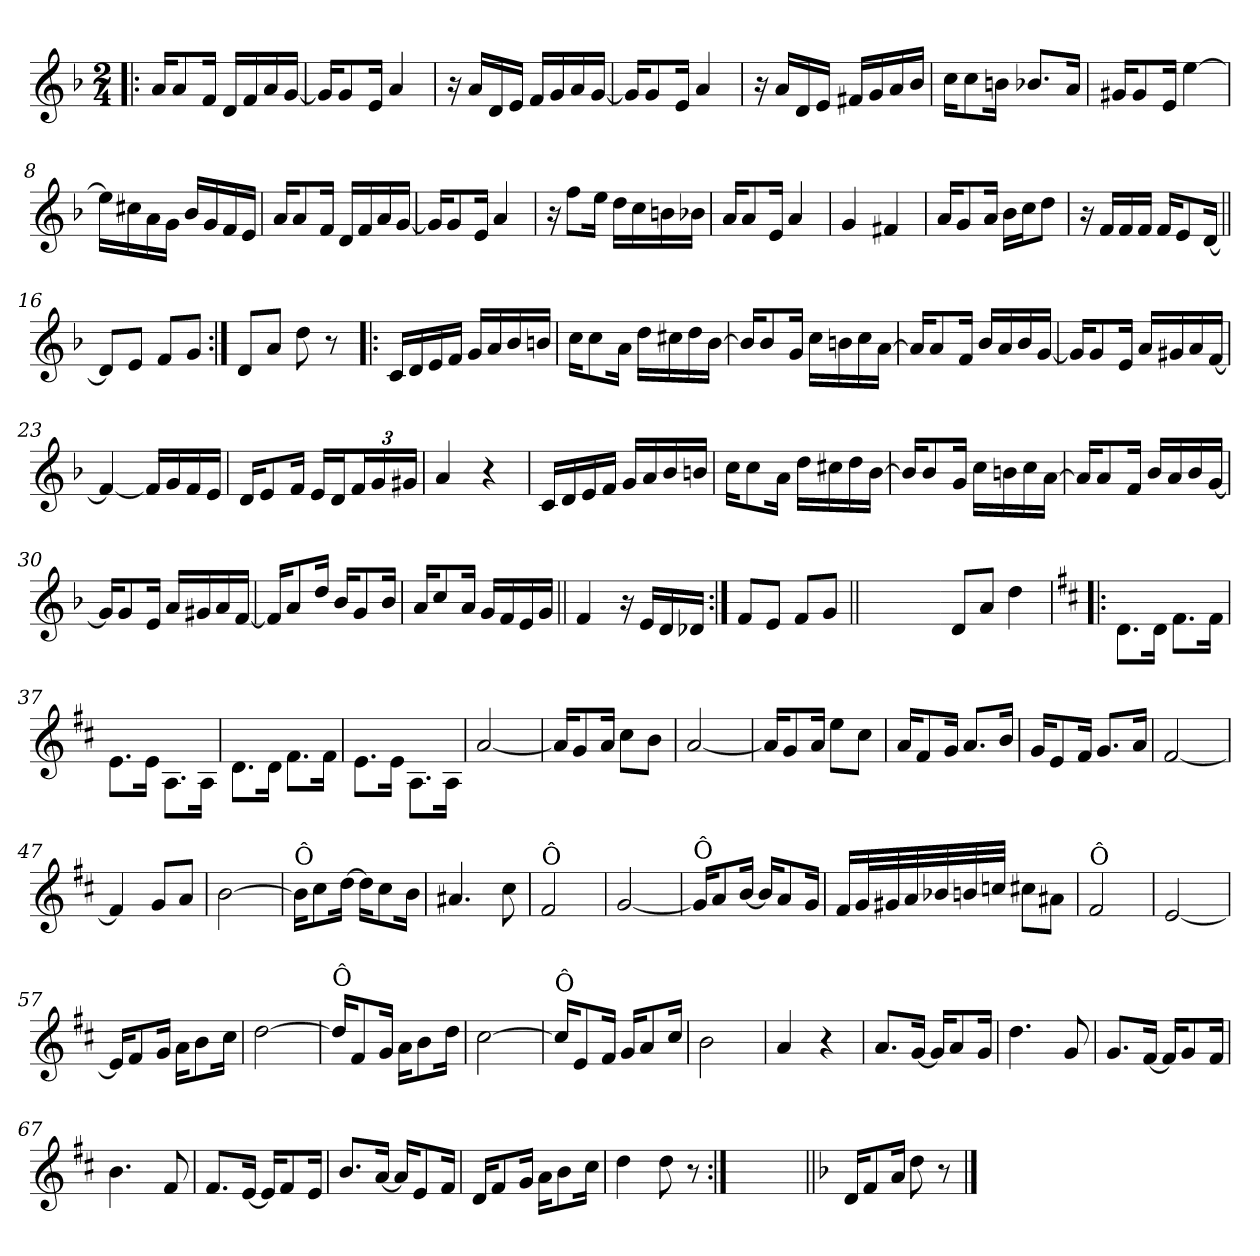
**kern
*part1
*staff1
*clefG2
*k[b-]
*F:
*M2/4
=1!|:
16a/KL
8a/
16f/Jk
16d/LL
16f/
16a/
[16g/JJ
=2
16g/KL]
8g/
16e/Jk
4a/
=3
16r
16a/LL
16d/
16e/JJ
16f/LL
16g/
16a/
[16g/JJ
=4
16g/KL]
8g/
16e/Jk
4a/
!!LO:LB:g=z
=5
16r
16a/LL
16d/
16e/JJ
16f#X/LL
16g/
16a/
16b-/JJ
=6
16cc\KL
8cc\
16bn\Jk
8.b-X/L
16a/Jk
=7
16g#X/KL
8g#/
16e/Jk
[4ee\
=8
16ee\LL]
16cc#X\
16a\
16g\JJ
16b-/LL
16g/
16f/
16e/JJ
!!LO:LB:g=z
=9
16a/KL
8a/
16f/Jk
16d/LL
16f/
16a/
[16g/JJ
=10
16g/KL]
8g/
16e/Jk
4a/
=11
16r
8ff\L
16ee\Jk
16dd\LL
16cc\
16bn\
16b-X\JJ
=12
16a/KL
8a/
16e/Jk
4a/
!!LO:LB:g=z
=13
4g/
4f#X/
=14
16a/KL
8g/
16a/Jk
16b-\LL
16cc\J
8dd\J
=15
16r
16f/LL
16f/
16f/JJ
16f/KL
8e/
[16d/Jk
=16||
8d/L]
8e/J
8f/L
8g/J
!!LO:LB:g=z
=17:|!
8d/L
8a/J
8dd\
8r
=18!|:
16c/LL
16d/
16e/
16f/JJ
16g/LL
16a/
16b-/
16bn/JJ
=19
16cc\KL
8cc\
16a\Jk
16dd\LL
16cc#X\
16dd\
[16b-\JJ
=20
16b-/KL]
8b-/
16g/Jk
16cc\LL
16bn\
16cc\
[16a\JJ
!!LO:LB:g=z
=21
16a/KL]
8a/
16f/Jk
16b-/LL
16a/
16b-/
[16g/JJ
=22
16g/KL]
8g/
16e/Jk
16a/LL
16g#X/
16a/
[16f/JJ
=23
4f/_
16f/LL]
16g/
16f/
16e/JJ
=24
16d/KL
8e/
16f/Jk
16e/LL
16d/J
24f/L
24g/
24g#X/JJ
!!LO:LB:g=z
=25
4a/
4r
=26
16c/LL
16d/
16e/
16f/JJ
16g/LL
16a/
16b-/
16bn/JJ
=27
16cc\KL
8cc\
16a\Jk
16dd\LL
16cc#X\
16dd\
[16b-\JJ
=28
16b-/KL]
8b-/
16g/Jk
16cc\LL
16bn\
16cc\
[16a\JJ
!!LO:LB:g=z
=29
16a/KL]
8a/
16f/Jk
16b-/LL
16a/
16b-/
[16g/JJ
=30
16g/KL]
8g/
16e/Jk
16a/LL
16g#X/
16a/
[16f/JJ
=31
16f/KL]
8a/
16dd/Jk
16b-/KL
8g/
16b-/Jk
=32
16a/KL
8cc/
16a/Jk
16g/LL
16f/
16e/
16g/JJ
!!LO:LB:g=z
=33||
4f/
16r
16e/LL
16d/
16d-X/JJ
=34:|!
8f/L
8e/J
8f/L
8g/J
=34X1||
*stria0
2ryy
!!LO:PB:g=z
=35-
*stria5
8d/L
8a/J
4dd\
=36!|:
*k[f#c#]
*D:
8.d!\L
16d!\Jk
8.f#!\L
16f#!\Jk
=37
8.e!\L
16e!\Jk
8.A!\L
16A!\Jk
=38
8.d!\L
16d!\Jk
8.f#!\L
16f#!\Jk
=39
8.e!\L
16e!\Jk
8.A!\L
16A!\Jk
=40
[2a/
!!LO:LB:g=z
=41
16a/KL]
8g/
16a/Jk
8cc#\L
8b\J
=42
[2a/
=43
16a/KL]
8g/
16a/Jk
8ee\L
8cc#\J
=44
16a/KL
8f#/
16g/Jk
8.a/L
16b/Jk
=45
16g/KL
8e/
16f#/Jk
8.g/L
16a/Jk
!!LO:LB:g=z
=46
[2f#/
=47
4f#/]
8g/L
8a/J
=48
[2b\
=49
!LO:TX:a:t=Ô
16b\KL]
8cc#\
[16dd\Jk
16dd\KL]
8cc#\
16b\Jk
=50
4.a#X/
8cc#\
=51
!LO:TX:a:t=Ô
2f#/
!!LO:LB:g=z
=52
[2g/
=53
!LO:TX:a:t=Ô
16g/KL]
8a/
[16b/Jk
16b/KL]
8a/
16g/Jk
=54
16f#/LL
32g/L
32g#X/
32a/
32b-X/
32bn/
32ccn/JJJ
8cc#X\L
8a#X\J
=55
!LO:TX:a:t=Ô
2f#/
=56
[2e/
!!LO:LB:g=z
=57
16e/KL]
8f#/
16g/Jk
16a\KL
8b\
16cc#\Jk
=58
[2dd\
=59
!LO:TX:a:t=Ô
16dd/KL]
8f#/
16g/Jk
16a\KL
8b\
16dd\Jk
=60
[2cc#\
=61
!LO:TX:a:t=Ô
16cc#/KL]
8e/
16f#/Jk
16g/KL
8a/
16cc#/Jk
=62
2b\
!!LO:LB:g=z
=63
4a/
4r
=64
8.a/L
[16g/Jk
16g/KL]
8a/
16g/Jk
=65
4.dd\
8g/
=66
8.g/L
[16f#/Jk
16f#/KL]
8g/
16f#/Jk
=67
4.b\
8f#/
=68
8.f#/L
[16e/Jk
16e/KL]
8f#/
16e/Jk
!!LO:LB:g=z
=69
8.b/L
[16a/Jk
16a/KL]
8e/
16f#/Jk
=70
16d/KL
8f#/
16g/Jk
16a\KL
8b\
16cc#\Jk
=71
4dd\
8dd\
8r
=72:|!
*stria0
2ryy
=73||
*stria5
*k[b-]
*F:
16d/KL
8f/
16a/Jk
8dd\
8r
==
*-
